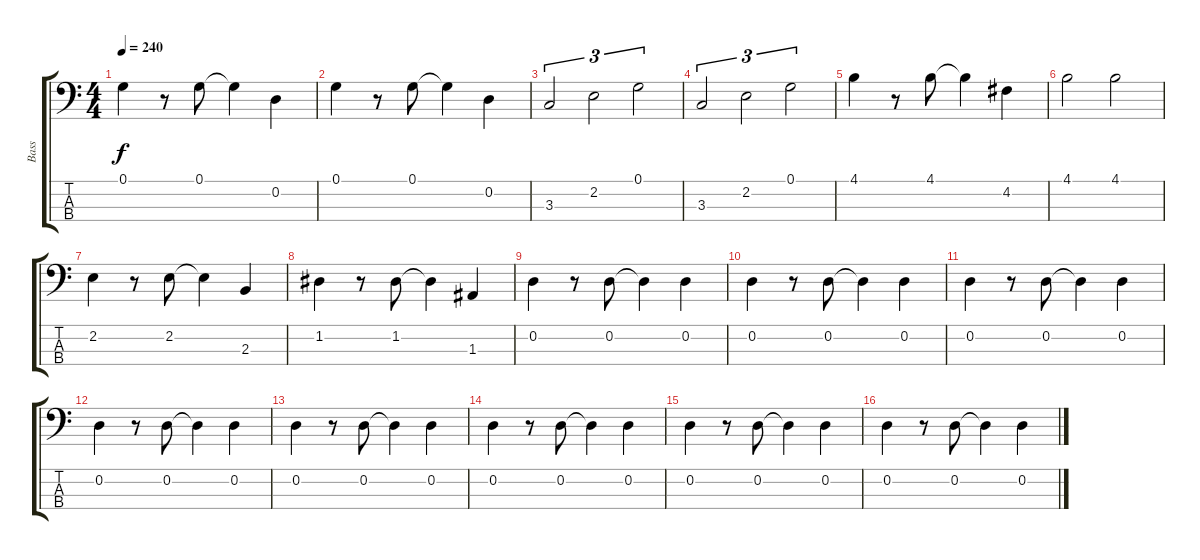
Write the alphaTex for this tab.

\track ("Bass" "Bass") {instrument electricbassfinger}
\staff {score tabs}
\tuning (G2 D2 A1 E1) {hide}
\ts (4 4)
\tempo 240
\clef f4
\ks c
0.1.4{dy f} r.8 0.1.8 0.1{t}.4 0.2.4 |
0.1.4 r.8 0.1.8 0.1{t}.4 0.2.4 |
3.3.2{tu (3 2)} 2.2.2{tu (3 2)} 0.1.2{tu (3 2)} |
3.3.2{tu (3 2)} 2.2.2{tu (3 2)} 0.1.2{tu (3 2)} |
4.1.4 r.8 4.1.8 4.1{t}.4 4.2.4 |
4.1.2 4.1.2 |
2.2.4 r.8 2.2.8 2.2{t}.4 2.3.4 |
1.2.4 r.8 1.2.8 1.2{t}.4 1.3.4 |
0.2.4 r.8 0.2.8 0.2{t}.4 0.2.4 |
0.2.4 r.8 0.2.8 0.2{t}.4 0.2.4 |
0.2.4 r.8 0.2.8 0.2{t}.4 0.2.4 |
0.2.4 r.8 0.2.8 0.2{t}.4 0.2.4 |
0.2.4 r.8 0.2.8 0.2{t}.4 0.2.4 |
0.2.4 r.8 0.2.8 0.2{t}.4 0.2.4 |
0.2.4 r.8 0.2.8 0.2{t}.4 0.2.4 |
0.2.4 r.8 0.2.8 0.2{t}.4 0.2.4
